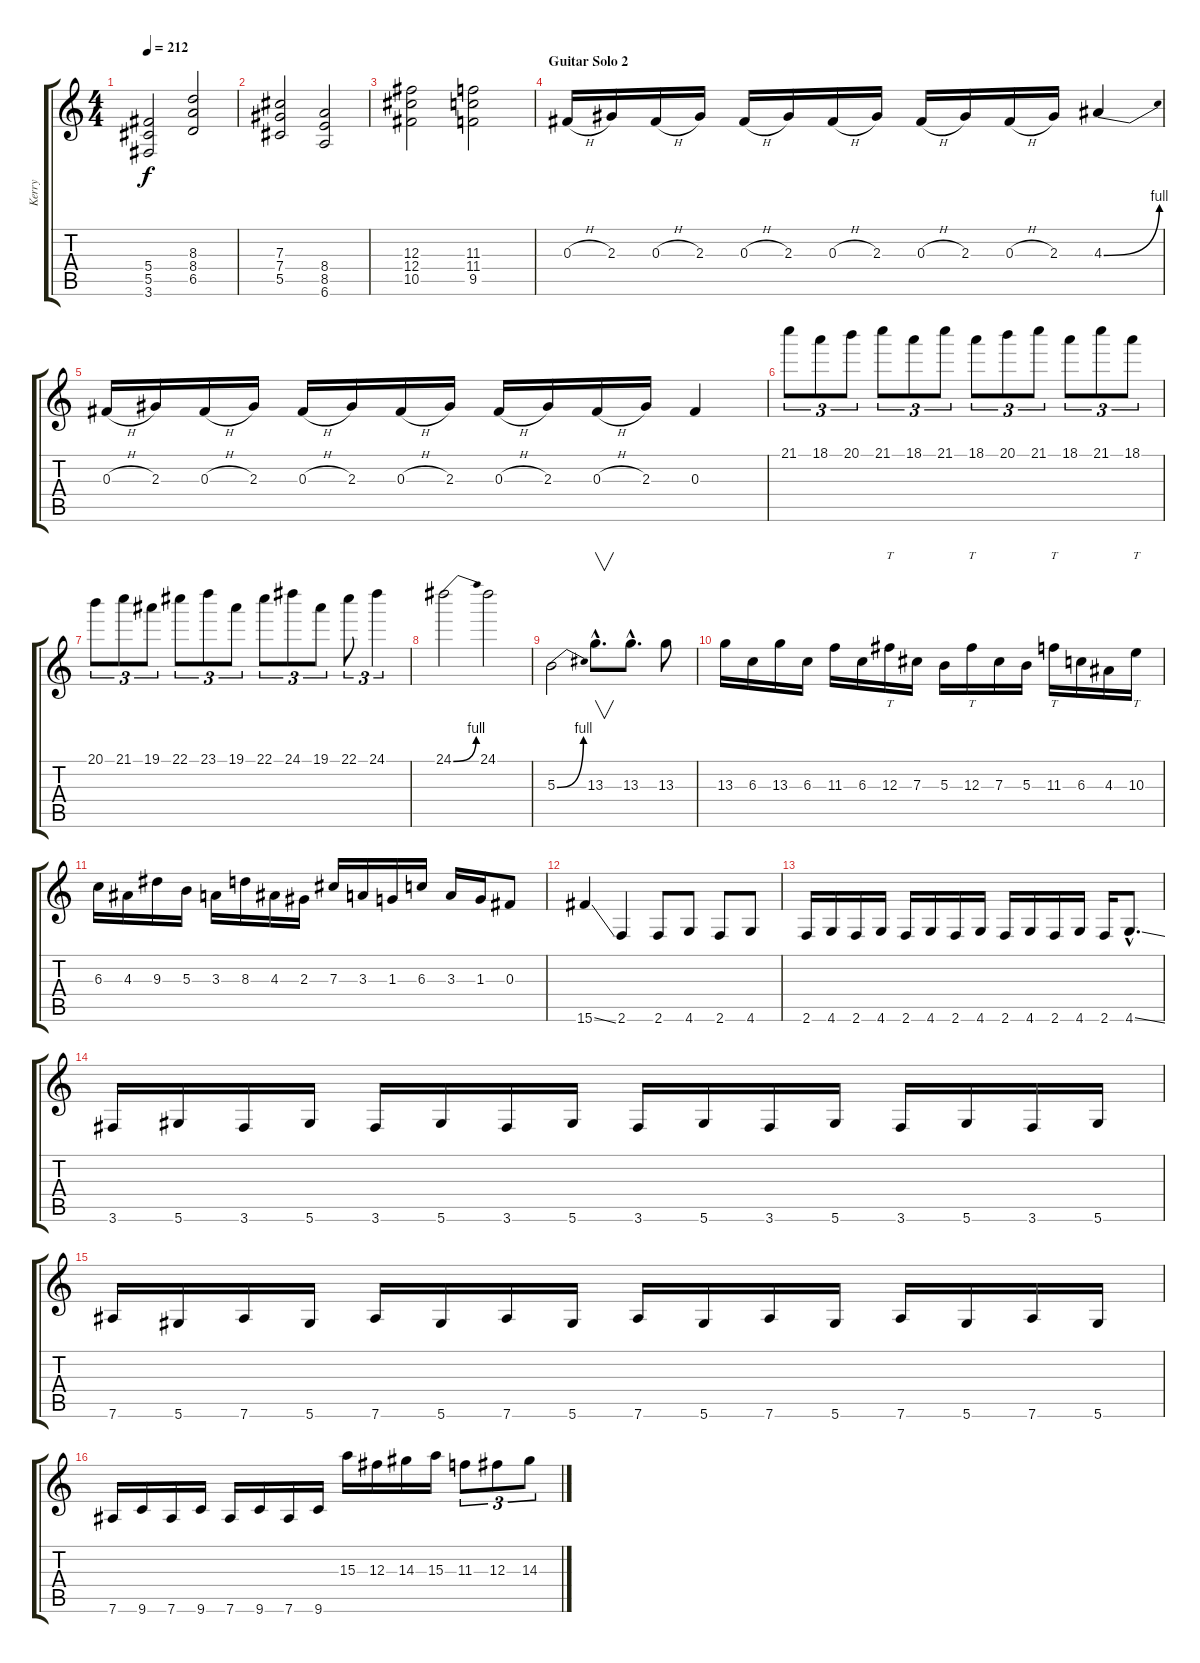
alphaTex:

\track ("Kerry" "Kerry") {instrument distortionguitar}
\staff {score tabs}
\tuning (Eb4 Bb3 Gb3 Db3 Ab2 Eb2) {hide}
\ts (4 4)
\tempo 212
\clef g2
\ks c
(5.4 5.5 3.6).2{dy f} (8.3 8.4 6.5).2 |
(7.3 7.4 5.5).2 (8.4 8.5 6.6).2 |
(12.3 12.4 10.5).2 (11.3 11.4 9.5).2 |
\section ("" "Guitar Solo 2")
0.3{h}.16 2.3.16 0.3{h}.16 2.3.16 0.3{h}.16 2.3.16 0.3{h}.16 2.3.16 0.3{h}.16 2.3.16 0.3{h}.16 2.3.16 4.3{be (bend 0 0 60 4)}.4 |
0.3{h}.16 2.3.16 0.3{h}.16 2.3.16 0.3{h}.16 2.3.16 0.3{h}.16 2.3.16 0.3{h}.16 2.3.16 0.3{h}.16 2.3.16 0.3.4 |
21.1.8{tu (3 2)} 18.1.8{tu (3 2)} 20.1.8{tu (3 2)} 21.1.8{tu (3 2)} 18.1.8{tu (3 2)} 21.1.8{tu (3 2)} 18.1.8{tu (3 2)} 20.1.8{tu (3 2)} 21.1.8{tu (3 2)} 18.1.8{tu (3 2)} 21.1.8{tu (3 2)} 18.1.8{tu (3 2)} |
20.1.8{tu (3 2)} 21.1.8{tu (3 2)} 19.1.8{tu (3 2)} 22.1.8{tu (3 2)} 23.1.8{tu (3 2)} 19.1.8{tu (3 2)} 22.1.8{tu (3 2)} 24.1.8{tu (3 2)} 19.1.8{tu (3 2)} 22.1.8{tu (3 2)} 24.1.4{tu (3 2)} |
24.1{be (bend 0 0 60 4)}.2 24.1.2 |
5.3{be (bend 0 0 60 4)}.2 13.3{hac}.8{v d} 13.3{hac}.8{d} 13.3.8 |
13.3.16 6.3.16 13.3.16 6.3.16 11.3.16 6.3.16 12.3.16{tt} 7.3.16 5.3.16 12.3.16{tt} 7.3.16 5.3.16 11.3.16{tt} 6.3.16 4.3.16 10.3.16{tt} |
6.3.16 4.3.16 9.3.16 5.3.16 3.3.16 8.3.16 4.3.16 2.3.16 7.3.16 3.3.16 1.3.16 6.3.16 3.3.16 1.3.16 0.3.8 |
15.6{ss}.4 2.6.4 2.6.8 4.6.8 2.6.8 4.6.8 |
2.6.16 4.6.16 2.6.16 4.6.16 2.6.16 4.6.16 2.6.16 4.6.16 2.6.16 4.6.16 2.6.16 4.6.16 2.6.16 4.6{ss hac}.8{d} |
3.6.16 5.6.16 3.6.16 5.6.16 3.6.16 5.6.16 3.6.16 5.6.16 3.6.16 5.6.16 3.6.16 5.6.16 3.6.16 5.6.16 3.6.16 5.6.16 |
7.6.16 5.6.16 7.6.16 5.6.16 7.6.16 5.6.16 7.6.16 5.6.16 7.6.16 5.6.16 7.6.16 5.6.16 7.6.16 5.6.16 7.6.16 5.6.16 |
7.6.16 9.6.16 7.6.16 9.6.16 7.6.16 9.6.16 7.6.16 9.6.16 15.3.16 12.3.16 14.3.16 15.3.16 11.3.8{tu (3 2)} 12.3.8{tu (3 2)} 14.3.8{tu (3 2)}
